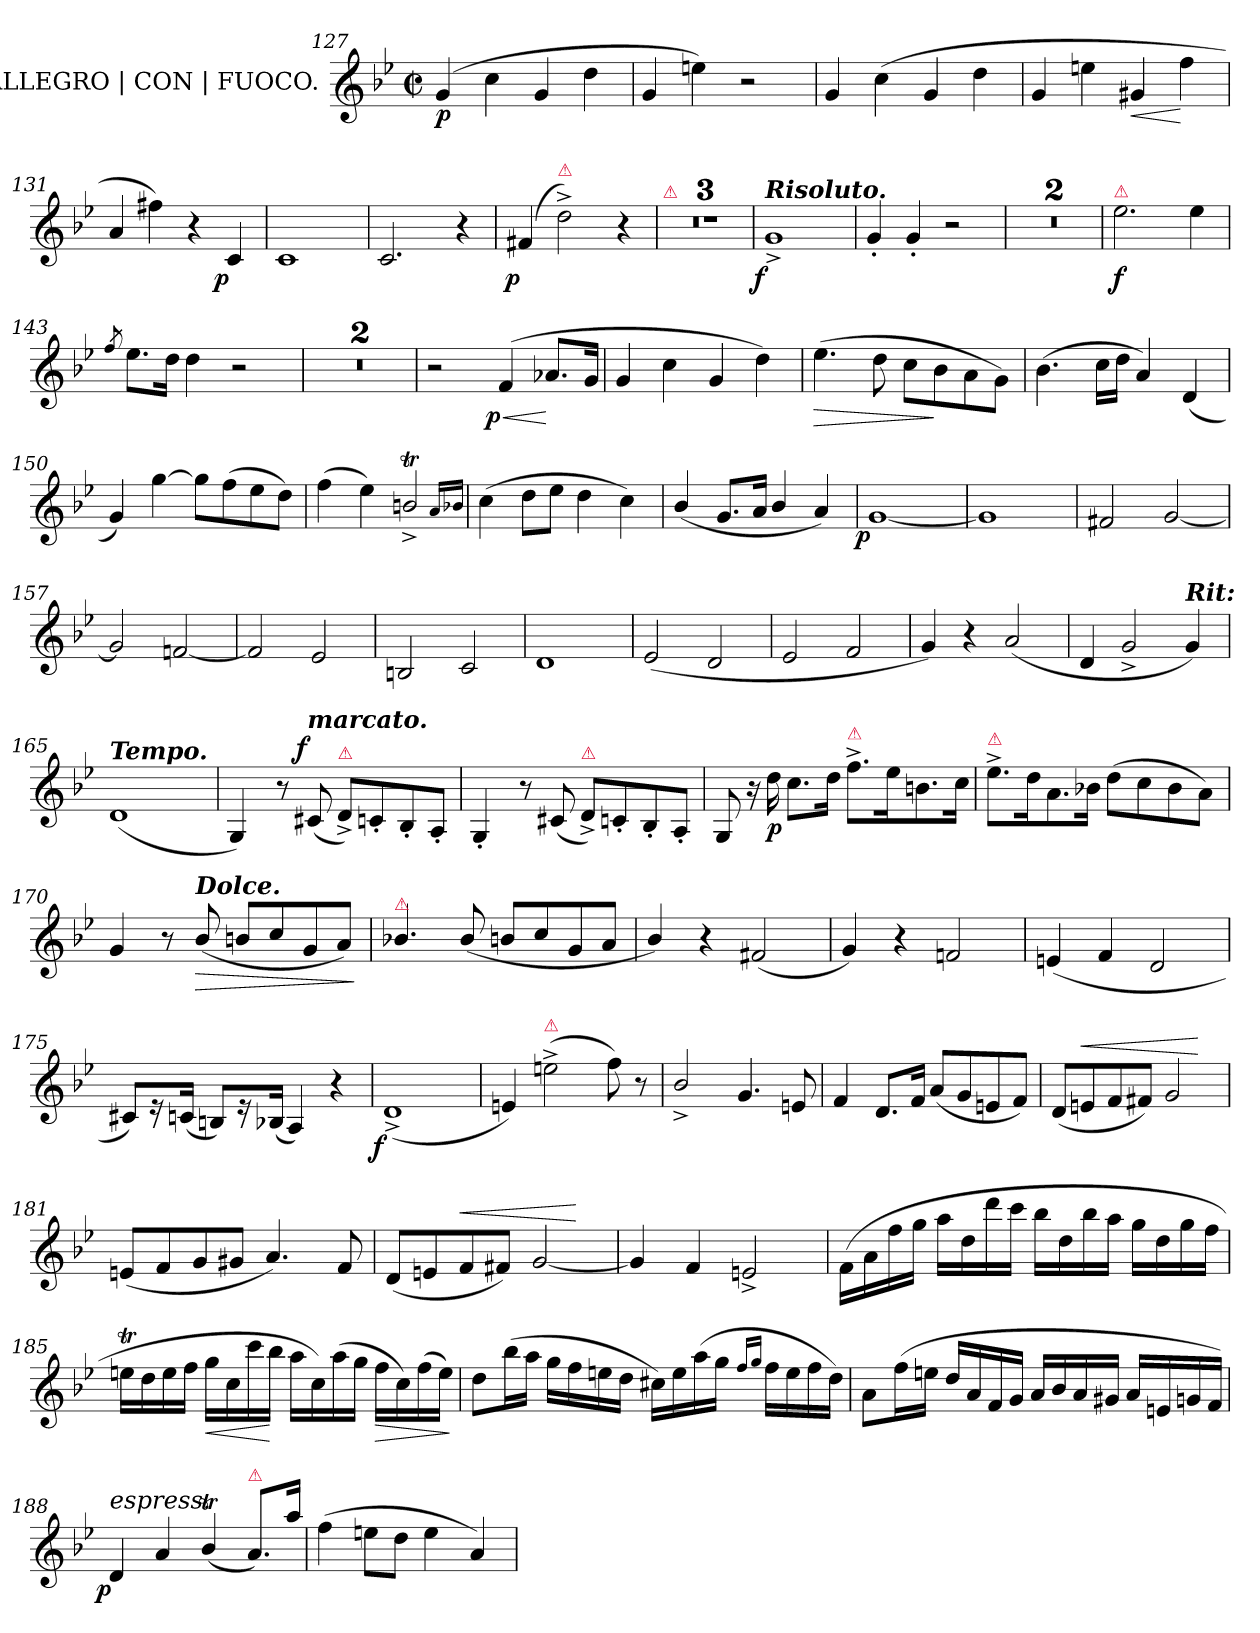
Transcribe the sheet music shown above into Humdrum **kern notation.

**kern	**dynam
*part1	*part1
*staff1	*staff1
*I"ALLEGRO | CON | FUOCO.	*
*clefG2	*
*k[b-e-]	*
*g:	*
*M2/2	*
*met(c|)	*
=127	=127
!	!LO:DY:b
(>4g	p
4cc	.
4g	.
4dd	.
=128	=128
4g	.
4een)	.
2r	.
=129	=129
4g	.
(>4cc	.
4g	.
4dd	.
=130	=130
4g	.
4een	.
!	!LO:HP:b
4g#X	<
4ff	[
=131	=131
4a	.
4ff#X)	.
4r	.
!	!LO:DY:b:rj
4c	p
=132	=132
1c	.
=133	=133
2.c	.
4r	.
=134	=134
!	!LO:DY:b:rj
(<4f#X	p
!LO:TX:a:color=crimson:t=⚠	!
2dd^<)	.
4r	.
=135	=135
!LO:TX:a:color=crimson:t=⚠	!
1rdd	.
=136	=136
1rdd	.
=137	=137
1rdd	.
=138	=138
!LO:TX:a:Bi:t=Risoluto.	!
!	!LO:DY:b:rj
1g^<	f
=139	=139
4g'<	.
4g'<	.
2r	.
=140	=140
1rdd	.
=141	=141
1rdd	.
=142	=142
!LO:TX:a:color=crimson:t=⚠	!
!	!LO:DY:b
2.ee-	f
4ee-	.
=143	=143
8qff/	.
8.ee-L	.
16ddJk	.
4dd	.
2r	.
=144	=144
1rdd	.
=145	=145
1rdd	.
=146	=146
2r	.
!	!LO:HP:b
!	!LO:DY:n=1:b:rj
(>4f	< p
8.a-XL	[
16gJk	.
=147	=147
4g	.
4cc	.
4g	.
4dd)	.
=148	=148
!	!LO:HP:b
(>4.ee-	>
8dd	.
8cc\L	.
8b-\	]
8a\	.
8g\J)	.
=149	=149
(>4.b-	.
16ccLL	.
16ddJJ	.
4a)	.
(<4d	.
=150	=150
4g)	.
[4gg	.
8ggL]	.
(>8ff	.
8ee-	.
8ddJ)	.
=151	=151
(>4ff	.
4ee-)	.
2bnt^</	.
16qqa/LL	.
16qqb-X/JJ	.
=152	=152
(>4cc	.
8ddL	.
8ee-J	.
4dd	.
4cc)	.
=153	=153
(<4b-/	.
8.gL	.
16aJk	.
4b-/	.
4a)	.
=154	=154
!	!LO:DY:b:rj
[1g	p
=155	=155
1g]	.
=156	=156
2f#X	.
[2g	.
=157	=157
2g]	.
[2fn	.
=158	=158
2f]	.
2e-	.
=159	=159
2Bn	.
2c	.
=160	=160
1d	.
=161	=161
(<2e-	.
2d	.
=162	=162
2e-	.
2f	.
=163	=163
4g)	.
4r	.
(<2a	.
=164	=164
4d	.
2g^<	.
!LO:TX:a:Bi:t=Rit&colon;	!
4g)	.
=165	=165
!LO:TX:a:Bi:t=Tempo.	!
(<1d	.
=166	=166
4G)	.
8r	.
!LO:TX:a:Bi:t=marcato.	!
!	!LO:DY:a:rj
(<8c#X	f
!LO:TX:a:color=crimson:t=⚠	!
8d^<L)	.
8cn'<	.
8B-'<	.
8A'<J	.
=167	=167
4G'<	.
8r	.
(<8c#X	.
!LO:TX:a:color=crimson:t=⚠	!
8d^<L)	.
8cn'<	.
8B-'<	.
8A'<J	.
=168	=168
8G	.
16r	.
!	!LO:DY:b
16dd	p
8.ccL	.
16ddJk	.
!LO:TX:a:color=crimson:t=⚠	!
8.ff^<L	.
16ee-K	.
8.bn	.
16ccJk	.
=169	=169
!LO:TX:a:color=crimson:t=⚠	!
8.ee-^<L	.
16ddK	.
8.a	.
16b-XJk	.
(>8ddL	.
8cc	.
8b-	.
8aJ)	.
=170	=170
4g	.
8r	.
!LO:TX:a:Bi:t=Dolce.	!
!	!LO:HP:b
(<8b-/	>
8bn/L	.
8cc	.
8g	.
8aJ)	.
.	]
=171	=171
!LO:TX:a:color=crimson:t=⚠	!
4.b-X/	.
(<8b-/	.
8bn/L	.
8cc	.
8g	.
8aJ	.
=172	=172
4b-/)	.
4r	.
(<2f#X	.
=173	=173
4g)	.
4r	.
2fn	.
=174	=174
(<4en	.
4f	.
2d	.
=175	=175
8c#XL)	.
16re	.
(<16cnJk	.
8BnL)	.
16re	.
(<16B-XJk	.
4A)	.
4r	.
=176	=176
!	!LO:DY:b:rj
(<1d^<	f
=177	=177
4en)	.
!LO:TX:a:color=crimson:t=⚠	!
(>2een^<	.
8ff)	.
8r	.
=178	=178
2b-^</	.
4.g	.
8en	.
=179	=179
4f	.
8.dL	.
16fJk	.
(<8aL	.
8g	.
8en	.
8fJ)	.
=180	=180
(<8dL	.
!	!LO:HP:a
8en	<
8f	.
8f#XJ)	.
2g	.
.	[
=181	=181
(<8enL	.
8f	.
8g	.
8g#XJ	.
4.a)	.
8f	.
=182	=182
(<8dL	.
8en	.
!	!LO:HP:a
8f	<
8f#XJ)	.
[2g	.
.	[
=183	=183
4g]	.
4f	.
2en^<	.
=184	=184
(>16fLL	.
16a	.
16ff	.
16ggJJ	.
16aaLL	.
16dd	.
16ddd	.
16cccJJ	.
16bb-LL	.
16dd	.
16bb-	.
16aaJJ	.
16ggLL	.
16dd	.
16gg	.
16ffJJ	.
=185	=185
16eentLL	.
16dd	.
16ee	.
16ffJJ	.
!	!LO:HP:b
16ggLL	<
16cc	.
16ccc	.
16bb-JJ	[
16aaLL	.
16cc)	.
(>16aa	.
16ggJJ	.
!	!LO:HP:b
16ffLL	>
16cc)	.
(>16ff	.
16eeJJ)	.
.	]
=186	=186
8ddL	.
(>16bb-L	.
16aaJJ	.
16ggLL	.
16ff	.
16een	.
16ddJJ	.
16cc#XLL)	.
16ee	.
(>16aa	.
16ggJJ	.
16qqff/LL	.
16qqgg/JJ	.
16ffLL	.
16ee	.
16ff	.
16ddJJ)	.
=187	=187
8aL	.
(>16ffL	.
16eenJJ	.
16ddLL	.
16a	.
16f	.
16gJJ	.
16aLL	.
16b-	.
16a	.
16g#XJJ	.
16aLL	.
16en	.
16gn	.
16fJJ)	.
=188	=188
!LO:TX:a:i:t=espress.	!
!	!LO:DY:b:rj
4d	p
4a	.
(<4b-T/	.
!LO:TX:a:color=crimson:t=⚠	!
8.a/L)	.
16aa\Jk	.
=189	=189
(>4ff	.
8eenL	.
8ddJ	.
4ee	.
4a)	.
=	=
*-	*-
